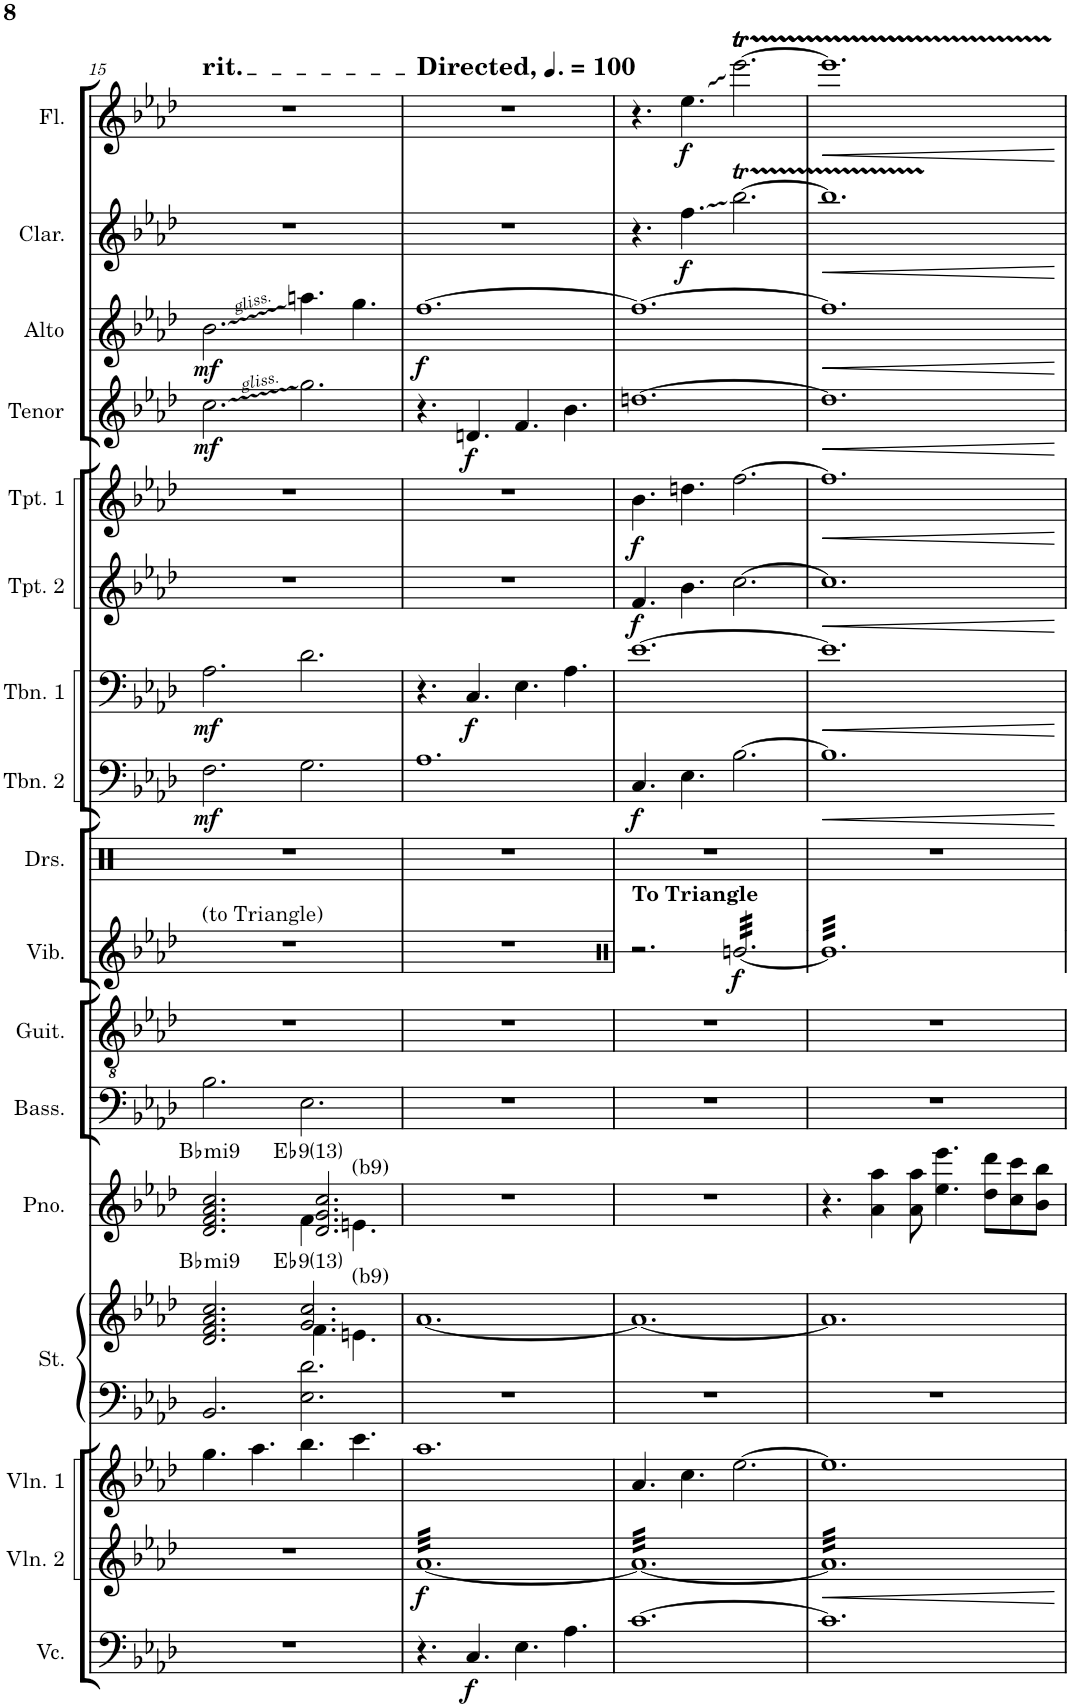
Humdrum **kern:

**kern	**dynam	**kern	**dynam	**kern	**kern	**kern	**harte	**kern	**harte	**kern	**kern	**kern	**dynam	**kern	**kern	**dynam	**kern	**dynam	**kern	**dynam	**kern	**dynam	**kern	**dynam	**kern	**dynam	**kern	**dynam	**kern	**dynam
*part17	*part17	*part16	*part16	*part15	*part14	*part14	*part14	*part13	*part13	*part12	*part11	*part10	*part10	*part9	*part8	*part8	*part7	*part7	*part6	*part6	*part5	*part5	*part4	*part4	*part3	*part3	*part2	*part2	*part1	*part1
*staff18	*staff18	*staff17	*staff17	*staff16	*staff15	*staff14	*	*staff13	*	*staff12	*staff11	*staff10	*staff10	*staff9	*staff8	*staff8	*staff7	*staff7	*staff6	*staff6	*staff5	*staff5	*staff4	*staff4	*staff3	*staff3	*staff2	*staff2	*staff1	*staff1
*I"Violoncello	*	*I"Violin 2	*	*I"Violin 1	*I"Piano 2	*	*	*I"Piano 1	*	*I"Acoustic Bass	*I"Guitar	*I"Percussion	*	*I"Drumset	*I"Trombone 2	*	*I"Trombone 1	*	*I"Trumpet 2	*	*I"Trumpet 1	*	*I"REED 4 (Tenor Sax)	*	*I"REED 3 (Alto Sax, Flute)	*	*I"REED 2 (Clarinet)	*	*I"REED 1 (Flute, Bari Sax)	*
*I'Vc.	*	*I'Vln. 2	*	*I'Vln. 1	*I'Pno. 2	*	*	*I'Pno. 1	*	*I'Bass.	*I'Guit.	*I'Perc.	*	*I'Drs.	*I'Tbn. 2	*	*I'Tbn. 1	*	*I'Tpt. 2	*	*I'Tpt. 1	*	*I'Tenor	*	*I'Alto	*	*I'Clar.	*	*I'Fl.	*
!!LO:PB:g=z
*clefF4	*	*clefG2	*	*clefG2	*clefF4	*clefG2	*	*clefG2	*	*clefF4	*clefGv2	*clefG2	*	*clefX	*clefF4	*	*clefF4	*	*clefG2	*	*clefG2	*	*clefG2	*	*clefG2	*	*clefG2	*	*clefG2	*
*	*	*	*	*	*	*	*	*	*	*Trd7c12	*	*	*	*	*	*	*	*	*Trd1c2	*	*Trd1c2	*	*Trd8c14	*	*Trd5c9	*	*Trd1c2	*	*	*
*k[b-e-a-d-]	*	*k[b-e-a-d-]	*	*k[b-e-a-d-]	*k[b-e-a-d-]	*k[b-e-a-d-]	*	*k[b-e-a-d-]	*	*k[b-e-a-d-]	*k[b-e-a-d-]	*k[b-e-a-d-]	*	*k[]	*k[b-e-a-d-]	*	*k[b-e-a-d-]	*	*k[b-e-a-d-]	*	*k[b-e-a-d-]	*	*k[b-e-a-d-]	*	*k[b-e-a-d-]	*	*k[b-e-a-d-]	*	*k[b-e-a-d-]	*
*M12/8	*	*M12/8	*	*M12/8	*M12/8	*M12/8	*	*M12/8	*	*M12/8	*M12/8	*M12/8	*	*M12/8	*M12/8	*	*M12/8	*	*M12/8	*	*M12/8	*	*M12/8	*	*M12/8	*	*M12/8	*	*M12/8	*
=15	=15	=15	=15	=15	=15	=15	=15	=15	=15	=15	=15	=15	=15	=15	=15	=15	=15	=15	=15	=15	=15	=15	=15	=15	=15	=15	=15	=15	=15	=15
*	*	*	*	*	*	*^	*	*^	*	*	*	*	*	*	*	*	*	*	*	*	*	*	*	*	*	*	*	*	*	*
!	!	!	!	!	!	!	!	!	!	!	!	!	!	!	!	!	!	!	!	!	!	!	!	!	!	!	!	!	!	!	!LO:TX:a:t=rit.	!
!	!	!	!	!	!	!	!	!	!	!	!	!	!	!LO:TX:a:t=(to Triangle)	!	!	!	!	!	!	!	!	!	!	!	!	!	!	!	!	!	!
!	!	!	!	!	!	!	!	!LO:H:kt=mi9	!	!	!LO:H:kt=mi9	!	!	!	!	!	!	!LO:DY:b	!	!LO:DY:b	!	!	!	!	!	!LO:DY:b	!	!LO:DY:b	!	!	!	!
1.r	.	1.r	.	4.gg\	2.BB-/	2.d-/ 2.f/ 2.a-/ 2.cc/	2.ryy	Bb:min9	2.d-/ 2.f/ 2.a-/ 2.cc/	2.ryy	Bb:min9	2.B-\	1.r	1.r	.	1.r	2.F\	mf	2.A-\	mf	1.r	.	1.r	.	2.cc\	mf	2.b-\	mf	1.r	.	1.r	.
.	.	.	.	4.aa-\	.	.	.	.	.	.	.	.	.	.	.	.	.	.	.	.	.	.	.	.	.	.	.	.	.	.	.	.
!	!	!	!	!	!	!	!	!LO:H:kt=9	!	!	!LO:H:kt=9	!	!	!	!	!	!	!	!	!	!	!	!	!	!	!	!	!	!	!	!	!
.	.	.	.	4.bb-\	2.E-\ 2.d-\	2.g/ 2.cc/	4.f\	Eb:9(13)	2.d-/ 2.g/ 2.cc/	4.f\	Eb:9(13)	2.E-\	.	.	.	.	2.G\	.	2.d-\	.	.	.	.	.	2.gg\	.	4.aan\	.	.	.	.	.
!	!	!	!	!	!	!	!	!	!	!LO:TX:a:t=(b9)	!	!	!	!	!	!	!	!	!	!	!	!	!	!	!	!	!	!	!	!	!	!
!	!	!	!	!	!	!	!LO:TX:a:t=(b9)	!	!	!	!	!	!	!	!	!	!	!	!	!	!	!	!	!	!	!	!	!	!	!	!	!
.	.	.	.	4.ccc\	.	.	4.en\	.	.	4.en\	.	.	.	.	.	.	.	.	.	.	.	.	.	.	.	.	4.gg\	.	.	.	.	.
*	*	*	*	*	*	*v	*v	*	*	*	*	*	*	*	*	*	*	*	*	*	*	*	*	*	*	*	*	*	*	*	*	*
*	*	*	*	*	*	*	*	*v	*v	*	*	*	*	*	*	*	*	*	*	*	*	*	*	*	*	*	*	*	*	*	*
=16	=16	=16	=16	=16	=16	=16	=16	=16	=16	=16	=16	=16	=16	=16	=16	=16	=16	=16	=16	=16	=16	=16	=16	=16	=16	=16	=16	=16	=16	=16
*	*	*	*	*	*	*	*	*	*	*	*	*	*	*	*	*	*	*	*	*	*	*	*	*	*	*	*	*	*MM150	*
*	*	*	*	*	*	*^	*	*^	*	*	*	*	*	*	*	*	*	*	*	*	*	*	*	*	*	*	*	*	*	*
!	!	!	!	!	!	!	!	!	!	!	!	!	!	!	!	!	!	!	!	!	!	!	!	!	!	!	!	!	!	!	!LO:TX:a:B:t=Directed,	!
!	!	!	!LO:DY:b	!	!	!	!	!	!	!	!	!	!	!	!	!	!	!	!	!	!	!	!	!	!	!	!	!LO:DY:b	!	!	!	!
*	*	*	*	*	*	*v	*v	*	*	*	*	*	*	*	*	*	*	*	*	*	*	*	*	*	*	*	*	*	*	*	*	*
*	*	*	*	*	*	*	*	*v	*v	*	*	*	*	*	*	*	*	*	*	*	*	*	*	*	*	*	*	*	*	*	*
*	*	*tremolo	*	*	*	*	*	*	*	*	*	*	*	*	*	*	*	*	*	*	*	*	*	*	*	*	*	*	*	*
4.r	.	[32a-LLL	f	1.aa-	1.r	[1.a-	.	1.r	.	1.r	1.r	1.r	.	1.r	1.A-	.	4.r	.	1.r	.	1.r	.	4.r	.	[1.ff	f	1.r	.	1.r	.
.	.	32a-	.	.	.	.	.	.	.	.	.	.	.	.	.	.	.	.	.	.	.	.	.	.	.	.	.	.	.	.
.	.	32a-	.	.	.	.	.	.	.	.	.	.	.	.	.	.	.	.	.	.	.	.	.	.	.	.	.	.	.	.
.	.	32a-	.	.	.	.	.	.	.	.	.	.	.	.	.	.	.	.	.	.	.	.	.	.	.	.	.	.	.	.
.	.	32a-	.	.	.	.	.	.	.	.	.	.	.	.	.	.	.	.	.	.	.	.	.	.	.	.	.	.	.	.
.	.	32a-	.	.	.	.	.	.	.	.	.	.	.	.	.	.	.	.	.	.	.	.	.	.	.	.	.	.	.	.
.	.	32a-	.	.	.	.	.	.	.	.	.	.	.	.	.	.	.	.	.	.	.	.	.	.	.	.	.	.	.	.
.	.	32a-	.	.	.	.	.	.	.	.	.	.	.	.	.	.	.	.	.	.	.	.	.	.	.	.	.	.	.	.
.	.	32a-	.	.	.	.	.	.	.	.	.	.	.	.	.	.	.	.	.	.	.	.	.	.	.	.	.	.	.	.
.	.	32a-	.	.	.	.	.	.	.	.	.	.	.	.	.	.	.	.	.	.	.	.	.	.	.	.	.	.	.	.
.	.	32a-	.	.	.	.	.	.	.	.	.	.	.	.	.	.	.	.	.	.	.	.	.	.	.	.	.	.	.	.
.	.	32a-	.	.	.	.	.	.	.	.	.	.	.	.	.	.	.	.	.	.	.	.	.	.	.	.	.	.	.	.
!	!LO:DY:b	!	!	!	!	!	!	!	!	!	!	!	!	!	!	!	!	!LO:DY:b	!	!	!	!	!	!LO:DY:b	!	!	!	!	!	!
4.C/	f	32a-	.	.	.	.	.	.	.	.	.	.	.	.	.	.	4.C/	f	.	.	.	.	4.dn/	f	.	.	.	.	.	.
.	.	32a-	.	.	.	.	.	.	.	.	.	.	.	.	.	.	.	.	.	.	.	.	.	.	.	.	.	.	.	.
.	.	32a-	.	.	.	.	.	.	.	.	.	.	.	.	.	.	.	.	.	.	.	.	.	.	.	.	.	.	.	.
.	.	32a-	.	.	.	.	.	.	.	.	.	.	.	.	.	.	.	.	.	.	.	.	.	.	.	.	.	.	.	.
.	.	32a-	.	.	.	.	.	.	.	.	.	.	.	.	.	.	.	.	.	.	.	.	.	.	.	.	.	.	.	.
.	.	32a-	.	.	.	.	.	.	.	.	.	.	.	.	.	.	.	.	.	.	.	.	.	.	.	.	.	.	.	.
.	.	32a-	.	.	.	.	.	.	.	.	.	.	.	.	.	.	.	.	.	.	.	.	.	.	.	.	.	.	.	.
.	.	32a-	.	.	.	.	.	.	.	.	.	.	.	.	.	.	.	.	.	.	.	.	.	.	.	.	.	.	.	.
.	.	32a-	.	.	.	.	.	.	.	.	.	.	.	.	.	.	.	.	.	.	.	.	.	.	.	.	.	.	.	.
.	.	32a-	.	.	.	.	.	.	.	.	.	.	.	.	.	.	.	.	.	.	.	.	.	.	.	.	.	.	.	.
.	.	32a-	.	.	.	.	.	.	.	.	.	.	.	.	.	.	.	.	.	.	.	.	.	.	.	.	.	.	.	.
.	.	32a-	.	.	.	.	.	.	.	.	.	.	.	.	.	.	.	.	.	.	.	.	.	.	.	.	.	.	.	.
4.E-\	.	32a-	.	.	.	.	.	.	.	.	.	.	.	.	.	.	4.E-\	.	.	.	.	.	4.f/	.	.	.	.	.	.	.
.	.	32a-	.	.	.	.	.	.	.	.	.	.	.	.	.	.	.	.	.	.	.	.	.	.	.	.	.	.	.	.
.	.	32a-	.	.	.	.	.	.	.	.	.	.	.	.	.	.	.	.	.	.	.	.	.	.	.	.	.	.	.	.
.	.	32a-	.	.	.	.	.	.	.	.	.	.	.	.	.	.	.	.	.	.	.	.	.	.	.	.	.	.	.	.
.	.	32a-	.	.	.	.	.	.	.	.	.	.	.	.	.	.	.	.	.	.	.	.	.	.	.	.	.	.	.	.
.	.	32a-	.	.	.	.	.	.	.	.	.	.	.	.	.	.	.	.	.	.	.	.	.	.	.	.	.	.	.	.
.	.	32a-	.	.	.	.	.	.	.	.	.	.	.	.	.	.	.	.	.	.	.	.	.	.	.	.	.	.	.	.
.	.	32a-	.	.	.	.	.	.	.	.	.	.	.	.	.	.	.	.	.	.	.	.	.	.	.	.	.	.	.	.
.	.	32a-	.	.	.	.	.	.	.	.	.	.	.	.	.	.	.	.	.	.	.	.	.	.	.	.	.	.	.	.
.	.	32a-	.	.	.	.	.	.	.	.	.	.	.	.	.	.	.	.	.	.	.	.	.	.	.	.	.	.	.	.
.	.	32a-	.	.	.	.	.	.	.	.	.	.	.	.	.	.	.	.	.	.	.	.	.	.	.	.	.	.	.	.
.	.	32a-	.	.	.	.	.	.	.	.	.	.	.	.	.	.	.	.	.	.	.	.	.	.	.	.	.	.	.	.
4.A-\	.	32a-	.	.	.	.	.	.	.	.	.	.	.	.	.	.	4.A-\	.	.	.	.	.	4.b-\	.	.	.	.	.	.	.
.	.	32a-	.	.	.	.	.	.	.	.	.	.	.	.	.	.	.	.	.	.	.	.	.	.	.	.	.	.	.	.
.	.	32a-	.	.	.	.	.	.	.	.	.	.	.	.	.	.	.	.	.	.	.	.	.	.	.	.	.	.	.	.
.	.	32a-	.	.	.	.	.	.	.	.	.	.	.	.	.	.	.	.	.	.	.	.	.	.	.	.	.	.	.	.
.	.	32a-	.	.	.	.	.	.	.	.	.	.	.	.	.	.	.	.	.	.	.	.	.	.	.	.	.	.	.	.
.	.	32a-	.	.	.	.	.	.	.	.	.	.	.	.	.	.	.	.	.	.	.	.	.	.	.	.	.	.	.	.
.	.	32a-	.	.	.	.	.	.	.	.	.	.	.	.	.	.	.	.	.	.	.	.	.	.	.	.	.	.	.	.
.	.	32a-	.	.	.	.	.	.	.	.	.	.	.	.	.	.	.	.	.	.	.	.	.	.	.	.	.	.	.	.
.	.	32a-	.	.	.	.	.	.	.	.	.	.	.	.	.	.	.	.	.	.	.	.	.	.	.	.	.	.	.	.
.	.	32a-	.	.	.	.	.	.	.	.	.	.	.	.	.	.	.	.	.	.	.	.	.	.	.	.	.	.	.	.
.	.	32a-	.	.	.	.	.	.	.	.	.	.	.	.	.	.	.	.	.	.	.	.	.	.	.	.	.	.	.	.
.	.	32a-JJJ	.	.	.	.	.	.	.	.	.	.	.	.	.	.	.	.	.	.	.	.	.	.	.	.	.	.	.	.
=17	=17	=17	=17	=17	=17	=17	=17	=17	=17	=17	=17	=17	=17	=17	=17	=17	=17	=17	=17	=17	=17	=17	=17	=17	=17	=17	=17	=17	=17	=17
*	*	*	*	*	*	*	*	*	*	*	*	*clefX	*	*	*	*	*	*	*	*	*	*	*	*	*	*	*	*	*	*
!	!	!	!	!	!	!	!	!	!	!	!	!LO:TX:a:B:t=To Triangle	!	!	!	!	!	!	!	!	!	!	!	!	!	!	!	!	!	!
!	!	!	!	!	!	!	!	!	!	!	!	!	!	!	!	!LO:DY:b	!	!	!	!LO:DY:b	!	!LO:DY:b	!	!	!	!	!	!	!	!
[1.c	.	32a-LLL	.	4.a-/	1.r	1.a-_	.	1.r	.	1.r	1.r	2.r	.	1.r	4.C/	f	[1.e-	.	4.f/	f	4.b-\	f	[1.ddn	.	1.ff_	.	4.r	.	4.r	.
.	.	32a-	.	.	.	.	.	.	.	.	.	.	.	.	.	.	.	.	.	.	.	.	.	.	.	.	.	.	.	.
.	.	32a-	.	.	.	.	.	.	.	.	.	.	.	.	.	.	.	.	.	.	.	.	.	.	.	.	.	.	.	.
.	.	32a-	.	.	.	.	.	.	.	.	.	.	.	.	.	.	.	.	.	.	.	.	.	.	.	.	.	.	.	.
.	.	32a-	.	.	.	.	.	.	.	.	.	.	.	.	.	.	.	.	.	.	.	.	.	.	.	.	.	.	.	.
.	.	32a-	.	.	.	.	.	.	.	.	.	.	.	.	.	.	.	.	.	.	.	.	.	.	.	.	.	.	.	.
.	.	32a-	.	.	.	.	.	.	.	.	.	.	.	.	.	.	.	.	.	.	.	.	.	.	.	.	.	.	.	.
.	.	32a-	.	.	.	.	.	.	.	.	.	.	.	.	.	.	.	.	.	.	.	.	.	.	.	.	.	.	.	.
.	.	32a-	.	.	.	.	.	.	.	.	.	.	.	.	.	.	.	.	.	.	.	.	.	.	.	.	.	.	.	.
.	.	32a-	.	.	.	.	.	.	.	.	.	.	.	.	.	.	.	.	.	.	.	.	.	.	.	.	.	.	.	.
.	.	32a-	.	.	.	.	.	.	.	.	.	.	.	.	.	.	.	.	.	.	.	.	.	.	.	.	.	.	.	.
.	.	32a-	.	.	.	.	.	.	.	.	.	.	.	.	.	.	.	.	.	.	.	.	.	.	.	.	.	.	.	.
!	!	!	!	!	!	!	!	!	!	!	!	!	!	!	!	!	!	!	!	!	!	!	!	!	!	!	!	!LO:DY:b	!	!LO:DY:b
.	.	32a-	.	4.cc\	.	.	.	.	.	.	.	.	.	.	4.E-\	.	.	.	4.b-\	.	4.ddn\	.	.	.	.	.	4.ff\	f	4.ee-\	f
.	.	32a-	.	.	.	.	.	.	.	.	.	.	.	.	.	.	.	.	.	.	.	.	.	.	.	.	.	.	.	.
.	.	32a-	.	.	.	.	.	.	.	.	.	.	.	.	.	.	.	.	.	.	.	.	.	.	.	.	.	.	.	.
.	.	32a-	.	.	.	.	.	.	.	.	.	.	.	.	.	.	.	.	.	.	.	.	.	.	.	.	.	.	.	.
.	.	32a-	.	.	.	.	.	.	.	.	.	.	.	.	.	.	.	.	.	.	.	.	.	.	.	.	.	.	.	.
.	.	32a-	.	.	.	.	.	.	.	.	.	.	.	.	.	.	.	.	.	.	.	.	.	.	.	.	.	.	.	.
.	.	32a-	.	.	.	.	.	.	.	.	.	.	.	.	.	.	.	.	.	.	.	.	.	.	.	.	.	.	.	.
.	.	32a-	.	.	.	.	.	.	.	.	.	.	.	.	.	.	.	.	.	.	.	.	.	.	.	.	.	.	.	.
.	.	32a-	.	.	.	.	.	.	.	.	.	.	.	.	.	.	.	.	.	.	.	.	.	.	.	.	.	.	.	.
.	.	32a-	.	.	.	.	.	.	.	.	.	.	.	.	.	.	.	.	.	.	.	.	.	.	.	.	.	.	.	.
.	.	32a-	.	.	.	.	.	.	.	.	.	.	.	.	.	.	.	.	.	.	.	.	.	.	.	.	.	.	.	.
.	.	32a-	.	.	.	.	.	.	.	.	.	.	.	.	.	.	.	.	.	.	.	.	.	.	.	.	.	.	.	.
!	!	!	!	!	!	!	!	!	!	!	!	!	!LO:DY:b	!	!	!	!	!	!	!	!	!	!	!	!	!	!	!	!	!
*	*	*	*	*	*	*	*	*	*	*	*	*tremolo	*	*	*	*	*	*	*	*	*	*	*	*	*	*	*	*	*	*
.	.	32a-	.	[2.ee-\	.	.	.	.	.	.	.	[32Rff/LLL	f	.	[2.B-\	.	.	.	[2.cc\	.	[2.ff\	.	.	.	.	.	[2.bb-T\	.	[2.eee-T\	.
.	.	32a-	.	.	.	.	.	.	.	.	.	32Rff/	.	.	.	.	.	.	.	.	.	.	.	.	.	.	.	.	.	.
.	.	32a-	.	.	.	.	.	.	.	.	.	32Rff/	.	.	.	.	.	.	.	.	.	.	.	.	.	.	.	.	.	.
.	.	32a-	.	.	.	.	.	.	.	.	.	32Rff/	.	.	.	.	.	.	.	.	.	.	.	.	.	.	.	.	.	.
.	.	32a-	.	.	.	.	.	.	.	.	.	32Rff/	.	.	.	.	.	.	.	.	.	.	.	.	.	.	.	.	.	.
.	.	32a-	.	.	.	.	.	.	.	.	.	32Rff/	.	.	.	.	.	.	.	.	.	.	.	.	.	.	.	.	.	.
.	.	32a-	.	.	.	.	.	.	.	.	.	32Rff/	.	.	.	.	.	.	.	.	.	.	.	.	.	.	.	.	.	.
.	.	32a-	.	.	.	.	.	.	.	.	.	32Rff/	.	.	.	.	.	.	.	.	.	.	.	.	.	.	.	.	.	.
.	.	32a-	.	.	.	.	.	.	.	.	.	32Rff/	.	.	.	.	.	.	.	.	.	.	.	.	.	.	.	.	.	.
.	.	32a-	.	.	.	.	.	.	.	.	.	32Rff/	.	.	.	.	.	.	.	.	.	.	.	.	.	.	.	.	.	.
.	.	32a-	.	.	.	.	.	.	.	.	.	32Rff/	.	.	.	.	.	.	.	.	.	.	.	.	.	.	.	.	.	.
.	.	32a-	.	.	.	.	.	.	.	.	.	32Rff/	.	.	.	.	.	.	.	.	.	.	.	.	.	.	.	.	.	.
.	.	32a-	.	.	.	.	.	.	.	.	.	32Rff/	.	.	.	.	.	.	.	.	.	.	.	.	.	.	.	.	.	.
.	.	32a-	.	.	.	.	.	.	.	.	.	32Rff/	.	.	.	.	.	.	.	.	.	.	.	.	.	.	.	.	.	.
.	.	32a-	.	.	.	.	.	.	.	.	.	32Rff/	.	.	.	.	.	.	.	.	.	.	.	.	.	.	.	.	.	.
.	.	32a-	.	.	.	.	.	.	.	.	.	32Rff/	.	.	.	.	.	.	.	.	.	.	.	.	.	.	.	.	.	.
.	.	32a-	.	.	.	.	.	.	.	.	.	32Rff/	.	.	.	.	.	.	.	.	.	.	.	.	.	.	.	.	.	.
.	.	32a-	.	.	.	.	.	.	.	.	.	32Rff/	.	.	.	.	.	.	.	.	.	.	.	.	.	.	.	.	.	.
.	.	32a-	.	.	.	.	.	.	.	.	.	32Rff/	.	.	.	.	.	.	.	.	.	.	.	.	.	.	.	.	.	.
.	.	32a-	.	.	.	.	.	.	.	.	.	32Rff/	.	.	.	.	.	.	.	.	.	.	.	.	.	.	.	.	.	.
.	.	32a-	.	.	.	.	.	.	.	.	.	32Rff/	.	.	.	.	.	.	.	.	.	.	.	.	.	.	.	.	.	.
.	.	32a-	.	.	.	.	.	.	.	.	.	32Rff/	.	.	.	.	.	.	.	.	.	.	.	.	.	.	.	.	.	.
.	.	32a-	.	.	.	.	.	.	.	.	.	32Rff/	.	.	.	.	.	.	.	.	.	.	.	.	.	.	.	.	.	.
.	.	32a-JJJ	.	.	.	.	.	.	.	.	.	32Rff/JJJ	.	.	.	.	.	.	.	.	.	.	.	.	.	.	.	.	.	.
=18	=18	=18	=18	=18	=18	=18	=18	=18	=18	=18	=18	=18	=18	=18	=18	=18	=18	=18	=18	=18	=18	=18	=18	=18	=18	=18	=18	=18	=18	=18
!	!	!	!LO:HP:b	!	!	!	!	!	!	!	!	!	!	!	!	!LO:HP:b	!	!LO:HP:b	!	!LO:HP:b	!	!LO:HP:b	!	!LO:HP:b	!	!LO:HP:b	!	!LO:HP:b	!	!LO:HP:b
1.c]	.	32a-]LLL	<	1.ee-]	1.r	1.a-]	.	4.r	.	1.r	1.r	32Rff]LLL	.	1.r	1.B-]	<	1.e-]	<	1.cc]	<	1.ff]	<	1.dd]	<	1.ff]	<	1.bb-TTT]	<	1.eee-TTT]	<
.	.	32a-	.	.	.	.	.	.	.	.	.	32Rff	.	.	.	.	.	.	.	.	.	.	.	.	.	.	.	.	.	.
.	.	32a-	.	.	.	.	.	.	.	.	.	32Rff	.	.	.	.	.	.	.	.	.	.	.	.	.	.	.	.	.	.
.	.	32a-	.	.	.	.	.	.	.	.	.	32Rff	.	.	.	.	.	.	.	.	.	.	.	.	.	.	.	.	.	.
.	.	32a-	.	.	.	.	.	.	.	.	.	32Rff	.	.	.	.	.	.	.	.	.	.	.	.	.	.	.	.	.	.
.	.	32a-	.	.	.	.	.	.	.	.	.	32Rff	.	.	.	.	.	.	.	.	.	.	.	.	.	.	.	.	.	.
.	.	32a-	.	.	.	.	.	.	.	.	.	32Rff	.	.	.	.	.	.	.	.	.	.	.	.	.	.	.	.	.	.
.	.	32a-	.	.	.	.	.	.	.	.	.	32Rff	.	.	.	.	.	.	.	.	.	.	.	.	.	.	.	.	.	.
.	.	32a-	.	.	.	.	.	.	.	.	.	32Rff	.	.	.	.	.	.	.	.	.	.	.	.	.	.	.	.	.	.
.	.	32a-	.	.	.	.	.	.	.	.	.	32Rff	.	.	.	.	.	.	.	.	.	.	.	.	.	.	.	.	.	.
.	.	32a-	.	.	.	.	.	.	.	.	.	32Rff	.	.	.	.	.	.	.	.	.	.	.	.	.	.	.	.	.	.
.	.	32a-	.	.	.	.	.	.	.	.	.	32Rff	.	.	.	.	.	.	.	.	.	.	.	.	.	.	.	.	.	.
.	.	32a-	.	.	.	.	.	4a-\ 4aa-\	.	.	.	32Rff	.	.	.	.	.	.	.	.	.	.	.	.	.	.	.	.	.	.
.	.	32a-	.	.	.	.	.	.	.	.	.	32Rff	.	.	.	.	.	.	.	.	.	.	.	.	.	.	.	.	.	.
.	.	32a-	.	.	.	.	.	.	.	.	.	32Rff	.	.	.	.	.	.	.	.	.	.	.	.	.	.	.	.	.	.
.	.	32a-	.	.	.	.	.	.	.	.	.	32Rff	.	.	.	.	.	.	.	.	.	.	.	.	.	.	.	.	.	.
.	.	32a-	.	.	.	.	.	.	.	.	.	32Rff	.	.	.	.	.	.	.	.	.	.	.	.	.	.	.	.	.	.
.	.	32a-	.	.	.	.	.	.	.	.	.	32Rff	.	.	.	.	.	.	.	.	.	.	.	.	.	.	.	.	.	.
.	.	32a-	.	.	.	.	.	.	.	.	.	32Rff	.	.	.	.	.	.	.	.	.	.	.	.	.	.	.	.	.	.
.	.	32a-	.	.	.	.	.	.	.	.	.	32Rff	.	.	.	.	.	.	.	.	.	.	.	.	.	.	.	.	.	.
.	.	32a-	.	.	.	.	.	8a-\ 8aa-\	.	.	.	32Rff	.	.	.	.	.	.	.	.	.	.	.	.	.	.	.	.	.	.
.	.	32a-	.	.	.	.	.	.	.	.	.	32Rff	.	.	.	.	.	.	.	.	.	.	.	.	.	.	.	.	.	.
.	.	32a-	.	.	.	.	.	.	.	.	.	32Rff	.	.	.	.	.	.	.	.	.	.	.	.	.	.	.	.	.	.
.	.	32a-	.	.	.	.	.	.	.	.	.	32Rff	.	.	.	.	.	.	.	.	.	.	.	.	.	.	.	.	.	.
.	.	32a-	.	.	.	.	.	4.ee-\ 4.eee-\	.	.	.	32Rff	.	.	.	.	.	.	.	.	.	.	.	.	.	.	.	.	.	.
.	.	32a-	.	.	.	.	.	.	.	.	.	32Rff	.	.	.	.	.	.	.	.	.	.	.	.	.	.	.	.	.	.
.	.	32a-	.	.	.	.	.	.	.	.	.	32Rff	.	.	.	.	.	.	.	.	.	.	.	.	.	.	.	.	.	.
.	.	32a-	.	.	.	.	.	.	.	.	.	32Rff	.	.	.	.	.	.	.	.	.	.	.	.	.	.	.	.	.	.
.	.	32a-	.	.	.	.	.	.	.	.	.	32Rff	.	.	.	.	.	.	.	.	.	.	.	.	.	.	.	.	.	.
.	.	32a-	.	.	.	.	.	.	.	.	.	32Rff	.	.	.	.	.	.	.	.	.	.	.	.	.	.	.	.	.	.
.	.	32a-	.	.	.	.	.	.	.	.	.	32Rff	.	.	.	.	.	.	.	.	.	.	.	.	.	.	.	.	.	.
.	.	32a-	.	.	.	.	.	.	.	.	.	32Rff	.	.	.	.	.	.	.	.	.	.	.	.	.	.	.	.	.	.
.	.	32a-	.	.	.	.	.	.	.	.	.	32Rff	.	.	.	.	.	.	.	.	.	.	.	.	.	.	.	.	.	.
.	.	32a-	.	.	.	.	.	.	.	.	.	32Rff	.	.	.	.	.	.	.	.	.	.	.	.	.	.	.	.	.	.
.	.	32a-	.	.	.	.	.	.	.	.	.	32Rff	.	.	.	.	.	.	.	.	.	.	.	.	.	.	.	.	.	.
.	.	32a-	.	.	.	.	.	.	.	.	.	32Rff	.	.	.	.	.	.	.	.	.	.	.	.	.	.	.	.	.	.
.	.	32a-	.	.	.	.	.	8dd-\ 8ddd-\L	.	.	.	32Rff	.	.	.	.	.	.	.	.	.	.	.	.	.	.	.	.	.	.
.	.	32a-	.	.	.	.	.	.	.	.	.	32Rff	.	.	.	.	.	.	.	.	.	.	.	.	.	.	.	.	.	.
.	.	32a-	.	.	.	.	.	.	.	.	.	32Rff	.	.	.	.	.	.	.	.	.	.	.	.	.	.	.	.	.	.
.	.	32a-	.	.	.	.	.	.	.	.	.	32Rff	.	.	.	.	.	.	.	.	.	.	.	.	.	.	.	.	.	.
.	.	32a-	.	.	.	.	.	8cc\ 8ccc\	.	.	.	32Rff	.	.	.	.	.	.	.	.	.	.	.	.	.	.	.	.	.	.
.	.	32a-	.	.	.	.	.	.	.	.	.	32Rff	.	.	.	.	.	.	.	.	.	.	.	.	.	.	.	.	.	.
.	.	32a-	.	.	.	.	.	.	.	.	.	32Rff	.	.	.	.	.	.	.	.	.	.	.	.	.	.	.	.	.	.
.	.	32a-	.	.	.	.	.	.	.	.	.	32Rff	.	.	.	.	.	.	.	.	.	.	.	.	.	.	.	.	.	.
.	.	32a-	.	.	.	.	.	8b-\ 8bb-\J	.	.	.	32Rff	.	.	.	.	.	.	.	.	.	.	.	.	.	.	.	.	.	.
.	.	32a-	.	.	.	.	.	.	.	.	.	32Rff	.	.	.	.	.	.	.	.	.	.	.	.	.	.	.	.	.	.
.	.	32a-	.	.	.	.	.	.	.	.	.	32Rff	.	.	.	.	.	.	.	.	.	.	.	.	.	.	.	.	.	.
.	.	32a-JJJ	.	.	.	.	.	.	.	.	.	32RffJJJ	.	.	.	.	.	.	.	.	.	.	.	.	.	.	.	.	.	.
*	*	*	*	*	*	*	*	*	*	*	*	*Xtremolo	*	*	*	*	*	*	*	*	*	*	*	*	*	*	*	*	*	*
*	*	*Xtremolo	*	*	*	*	*	*	*	*	*	*	*	*	*	*	*	*	*	*	*	*	*	*	*	*	*	*	*	*
.	.	.	[	.	.	.	.	.	.	.	.	.	.	.	.	[	.	[	.	[	.	[	.	[	.	[	.	[	.	[
=	=	=	=	=	=	=	=	=	=	=	=	=	=	=	=	=	=	=	=	=	=	=	=	=	=	=	=	=	=	=
*-	*-	*-	*-	*-	*-	*-	*-	*-	*-	*-	*-	*-	*-	*-	*-	*-	*-	*-	*-	*-	*-	*-	*-	*-	*-	*-	*-	*-	*-	*-
